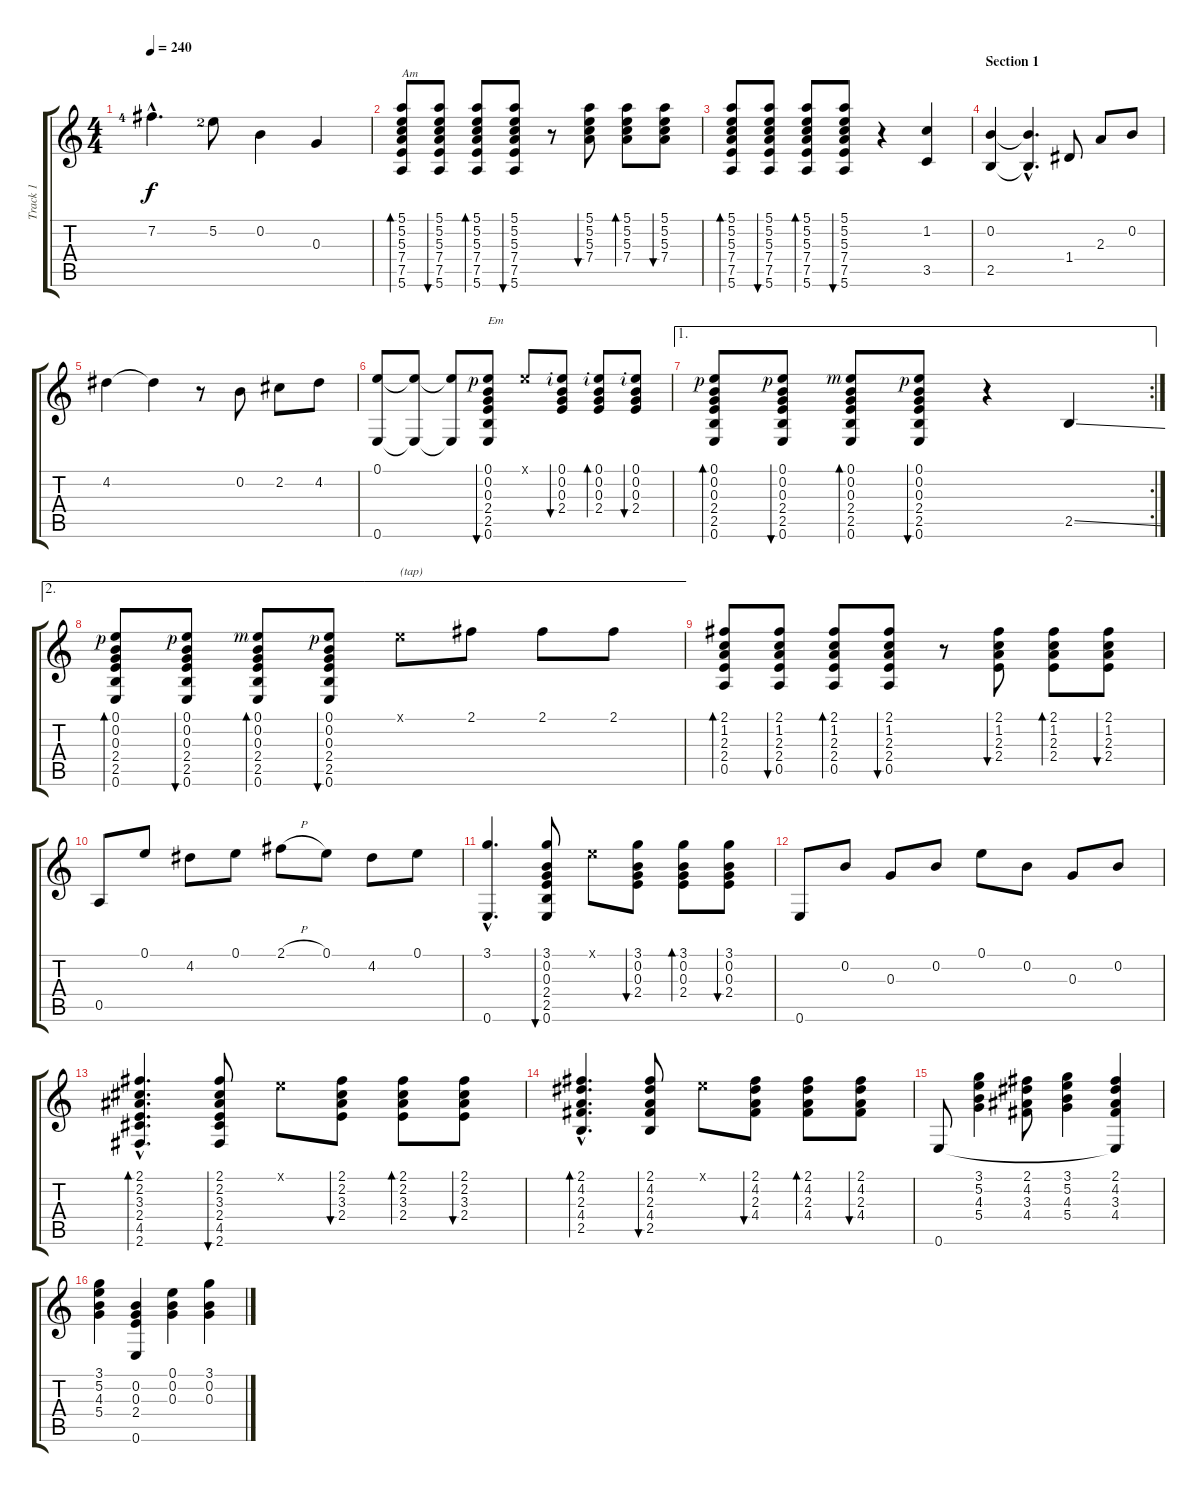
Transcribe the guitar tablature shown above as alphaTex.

\track ("Track 1" "Track 1") {instrument acousticguitarnylon}
\staff {score tabs}
\tuning (E4 B3 G3 D3 A2 E2) {hide}
\ts (4 4)
\tempo 240
\clef g2
\ks c
7.2{hac lf 5}.4{d dy f} 5.2{lf 3}.8 0.2.4 0.3.4 |
(5.1 5.2 5.3 7.4 7.5 5.6).8{bd 60 txt "Am"} (5.1 5.2 5.3 7.4 7.5 5.6).8{bu 60} (5.1 5.2 5.3 7.4 7.5 5.6).8{bd 60} (5.1 5.2 5.3 7.4 7.5 5.6).8{bu 60} r.8 (5.1 5.2 5.3 7.4).8{bu 60} (5.1 5.2 5.3 7.4).8{bd 60} (5.1 5.2 5.3 7.4).8{bu 60} |
(5.1 5.2 5.3 7.4 7.5 5.6).8{bd 60} (5.1 5.2 5.3 7.4 7.5 5.6).8{bu 60} (5.1 5.2 5.3 7.4 7.5 5.6).8{bd 60} (5.1 5.2 5.3 7.4 7.5 5.6).8{bu 60} r.4 (1.2 3.5).4 |
\section ("" "Section 1")
(0.2 2.5).4 (0.2{hac t} 2.5{hac t}).4{d} 1.4.8 2.3.8 0.2.8 |
4.2.4 4.2{t}.4 r.8 0.2.8 2.2.8 4.2.8 |
(0.1 0.6).8 (0.1{t} 0.6{t}).8 (0.1{t} 0.6{t}).8 (0.1{rf 1} 0.2 0.3 2.4 2.5 0.6).8{bu 60 txt "Em"} 0.1{x}.8 (0.1{rf 2} 0.2 0.3 2.4).8{bu 60} (0.1{rf 2} 0.2 0.3 2.4).8{bd 60} (0.1{rf 2} 0.2 0.3 2.4).8{bu 60} |
\ae 1
\rc 2
(0.1{rf 1} 0.2 0.3 2.4 2.5 0.6).8{bd 60} (0.1{rf 1} 0.2 0.3 2.4 2.5 0.6).8{bu 60} (0.1{rf 3} 0.2 0.3 2.4 2.5 0.6).8{bd 60} (0.1{rf 1} 0.2 0.3 2.4 2.5 0.6).8{bu 60} r.4 2.5{ss}.4 |
\ae 2
(0.1{rf 1} 0.2 0.3 2.4 2.5 0.6).8{bd 60} (0.1{rf 1} 0.2 0.3 2.4 2.5 0.6).8{bu 60} (0.1{rf 3} 0.2 0.3 2.4 2.5 0.6).8{bd 60} (0.1{rf 1} 0.2 0.3 2.4 2.5 0.6).8{bu 60} 0.1{x}.8{txt "(tap)"} 2.1.8 2.1.8 2.1.8 |
(2.1 1.2 2.3 2.4 0.5).8{bd 60} (2.1 1.2 2.3 2.4 0.5).8{bu 60} (2.1 1.2 2.3 2.4 0.5).8{bd 60} (2.1 1.2 2.3 2.4 0.5).8{bu 60} r.8 (2.1 1.2 2.3 2.4).8{bu 60} (2.1 1.2 2.3 2.4).8{bd 60} (2.1 1.2 2.3 2.4).8{bu 60} |
0.5.8 0.1.8 4.2.8 0.1.8 2.1{h}.8 0.1.8 4.2.8 0.1.8 |
(3.1{hac} 0.6{hac}).4{d} (3.1 0.2 0.3 2.4 2.5 0.6).8{bu 60} 0.1{x}.8 (3.1 0.2 0.3 2.4).8{bu 60} (3.1 0.2 0.3 2.4).8{bd 60} (3.1 0.2 0.3 2.4).8{bu 60} |
0.6.8 0.2.8 0.3.8 0.2.8 0.1.8 0.2.8 0.3.8 0.2.8 |
(2.1{hac} 2.2{hac} 3.3{hac} 2.4{hac} 4.5{hac} 2.6{hac}).4{d bd 60} (2.1 2.2 3.3 2.4 4.5 2.6).8{bu 60} 0.1{x}.8 (2.1 2.2 3.3 2.4).8{bu 60} (2.1 2.2 3.3 2.4).8{bd 60} (2.1 2.2 3.3 2.4).8{bu 60} |
(2.1{hac} 4.2{hac} 2.3{hac} 4.4{hac} 2.5{hac}).4{d bd 60} (2.1 4.2 2.3 4.4 2.5).8{bu 60} 0.1{x}.8 (2.1 4.2 2.3 4.4).8{bu 60} (2.1 4.2 2.3 4.4).8{bd 60} (2.1 4.2 2.3 4.4).8{bu 60} |
0.6.8 (3.1 5.2 4.3 5.4).4 (2.1 4.2 3.3 4.4).8 (3.1 5.2 4.3 5.4).4 (2.1 4.2 3.3 4.4 0.6{t}).4 |
(3.1 5.2 4.3 5.4).4 (0.2 0.3 2.4 0.6).4 (0.1 0.2 0.3).4 (3.1 0.2 0.3).4
